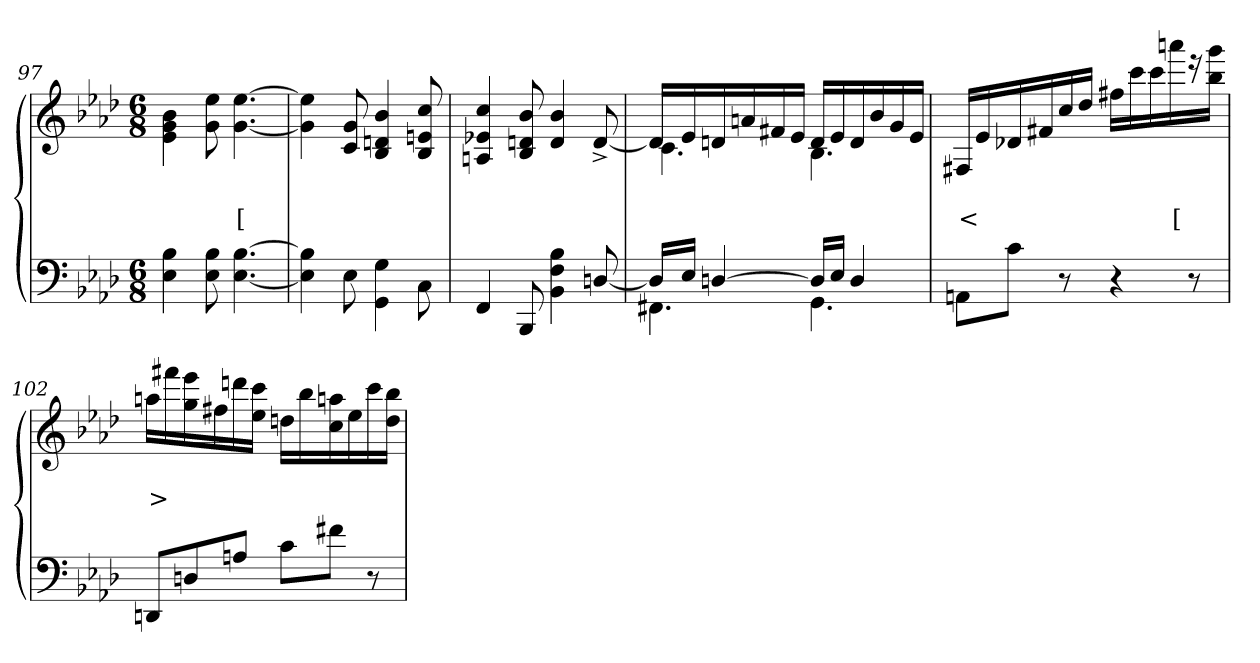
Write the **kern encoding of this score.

**kern	**kern	**text	**text
*part2	*part1	*part1	*part1
*staff2	*staff1	*staff1	*staff1
*clefF4	*clefG2	*	*
*k[b-e-a-d-]	*k[b-e-a-d-]	*	*
*M6/8	*M6/8	*	*
=97	=97	=97	=97
4B- 4E-	4b-\ 4g\ 4e-\	.	.
8B- 8E-	8ee- 8g	.	.
[4.B- [4.E-	[4.ee- [4.g	.	[
=98	=98	=98	=98
4B-] 4E-]	4ee-] 4g]	.	.
8E-	8g 8c	.	.
4G\ 4GG\	4b- 4dn 4B-	.	.
8C\	8cc 8en 8B-	.	.
=99	=99	=99	=99
4FF	4cc 4e-X 4An	.	.
8BBB-	8b- 8dn 8B-	.	.
4B- 4F 4BB-	4b- 4d	.	.
[8Dn/	[8d^>	.	.
=100	=100	=100	=100
*^	*^	*	*
16DnLL]	4.FF#X	16dnLL]	4.c	.	.
16E-JJ	.	16e-	.	.	.
[4D	.	16dn	.	.	.
.	.	16an	.	.	.
.	.	16f#X	.	.	.
.	.	16e-JJ	.	.	.
16DLL]	4.GG	16dLL	4.B-	.	.
16E-JJ	.	16e-	.	.	.
4D	.	16d	.	.	.
.	.	16b-	.	.	.
.	.	16g	.	.	.
.	.	16e-JJ	.	.	.
*v	*v	*	*	*	*
*	*v	*v	*	*
=101	=101	=101	=101
8AAnL	16F#XLL	.	<
.	16e-	.	.
8cJ	16d-X	.	.
.	16f#	.	.
8r	16cc	.	.
.	16dd-JJ	.	.
4r	16ff#LL	.	.
.	16ccc	.	.
.	16ccc	.	.
.	16aaan	.	[
8r	16r	.	.
.	16ggg 16bb-JJ	.	.
=102	=102	=102	=102
8DDnL	16aanLL	.	>
.	16fff#X	.	.
8Dn	16eee- 16gg	.	.
.	16ff#	.	.
8AnJ	16dddn	.	.
.	16ccc 16ee-JJ	.	.
8cL	16ddnLL	.	.
.	16bb-	.	.
8f#XJ	16aan 16cc	.	.
.	16ee-	.	.
8r	16ccc	.	.
.	16bb- 16ddJJ	.	.
=	=	=	=
*-	*-	*-	*-
